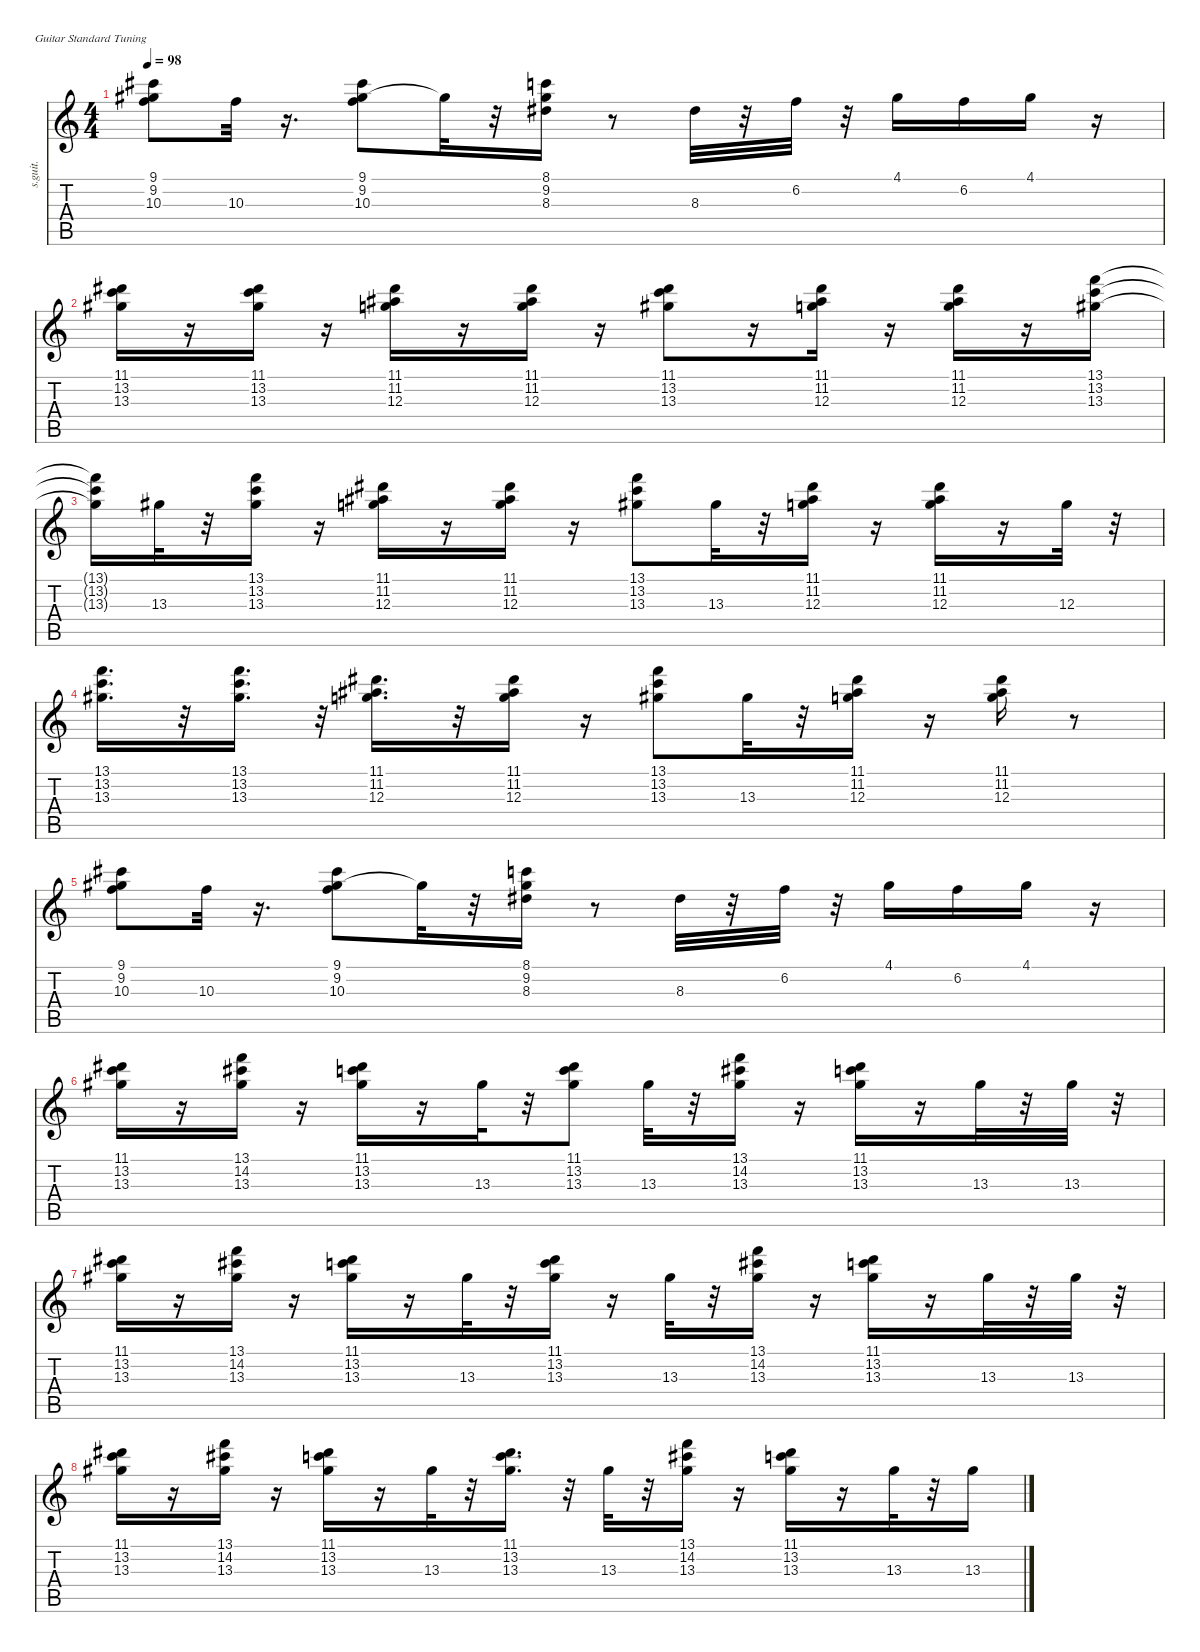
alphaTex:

\defaultSystemsLayout 4
\hideDynamics
\bracketExtendMode nobrackets
\track ("" "s.guit.") {instrument brightacousticpiano}
\staff {score tabs}
\tuning (E4 B3 G3 D3 A2 E2)
\displaytranspose 12
\ts (4 4)
\tempo 98
\clef g2
\ks c
(9.1{acc #} 9.2{acc #} 10.3).8{dy f} 10.3.32 r.16{d} (9.1{acc #} 9.2{acc #} 10.3).8 9.2{t acc #}.32 r.32 (8.1 9.2{acc #} 8.3{acc #}).16 r.8 8.3{acc #}.32 r.32 6.2.32 r.32 4.1{acc #}.16 6.2.16 4.1{acc #}.16 r.16 |
(11.1{acc #} 13.2 13.3{acc #}).16 r.16 (11.1{acc #} 13.2 13.3{acc #}).16 r.16 (11.1{acc #} 11.2{acc #} 12.3).16 r.16 (11.1{acc #} 11.2{acc #} 12.3).16 r.16 (11.1{acc #} 13.2 13.3{acc #}).8 r.16 (11.1{acc #} 11.2{acc #} 12.3).16 r.16 (11.1{acc #} 11.2{acc #} 12.3).16 r.16 (13.1 13.2 13.3{acc #}).16 |
(13.1{t} 13.2{t} 13.3{t acc #}).16 13.3{acc #}.32 r.32 (13.1 13.2 13.3{acc #}).16 r.16 (11.1{acc #} 11.2{acc #} 12.3).16 r.16 (11.1{acc #} 11.2{acc #} 12.3).16 r.16 (13.1 13.2 13.3{acc #}).8 13.3{acc #}.32 r.32 (11.1{acc #} 11.2{acc #} 12.3).16 r.16 (11.1{acc #} 11.2{acc #} 12.3).16 r.16 12.3.32 r.32 |
(13.1 13.2 13.3{acc #}).16{d} r.32 (13.1 13.2 13.3{acc #}).16{d} r.32 (11.1{acc #} 11.2{acc #} 12.3).16{d} r.32 (11.1{acc #} 11.2{acc #} 12.3).16 r.16 (13.1 13.2 13.3{acc #}).8 13.3{acc #}.32 r.32 (11.1{acc #} 11.2{acc #} 12.3).16 r.16 (11.1{acc #} 11.2{acc #} 12.3).16 r.8 |
(9.1{acc #} 9.2{acc #} 10.3).8 10.3.32 r.16{d} (9.1{acc #} 9.2{acc #} 10.3).8 9.2{t acc #}.32 r.32 (8.1 9.2{acc #} 8.3{acc #}).16 r.8 8.3{acc #}.32 r.32 6.2.32 r.32 4.1{acc #}.16 6.2.16 4.1{acc #}.16 r.16 |
(11.1{acc #} 13.2 13.3{acc #}).16 r.16 (13.1 14.2{acc #} 13.3{acc #}).16 r.16 (11.1{acc #} 13.2 13.3{acc #}).16 r.16 13.3{acc #}.32 r.32 (11.1{acc #} 13.2 13.3{acc #}).8 13.3{acc #}.32 r.32 (13.1 14.2{acc #} 13.3{acc #}).16 r.16 (11.1{acc #} 13.2 13.3{acc #}).16 r.16 13.3{acc #}.32 r.32 13.3{acc #}.32 r.32 |
(11.1{acc #} 13.2 13.3{acc #}).16 r.16 (13.1 14.2{acc #} 13.3{acc #}).16 r.16 (11.1{acc #} 13.2 13.3{acc #}).16 r.16 13.3{acc #}.32 r.32 (11.1{acc #} 13.2 13.3{acc #}).16 r.16 13.3{acc #}.32 r.32 (13.1 14.2{acc #} 13.3{acc #}).16 r.16 (11.1{acc #} 13.2 13.3{acc #}).16 r.16 13.3{acc #}.32 r.32 13.3{acc #}.32 r.32 |
(11.1{acc #} 13.2 13.3{acc #}).16 r.16 (13.1 14.2{acc #} 13.3{acc #}).16 r.16 (11.1{acc #} 13.2 13.3{acc #}).16 r.16 13.3{acc #}.32 r.32 (11.1{acc #} 13.2 13.3{acc #}).16{d} r.32 13.3{acc #}.32 r.32 (13.1 14.2{acc #} 13.3{acc #}).16 r.16 (11.1{acc #} 13.2 13.3{acc #}).16 r.16 13.3{acc #}.32 r.32 13.3{acc #}.16
